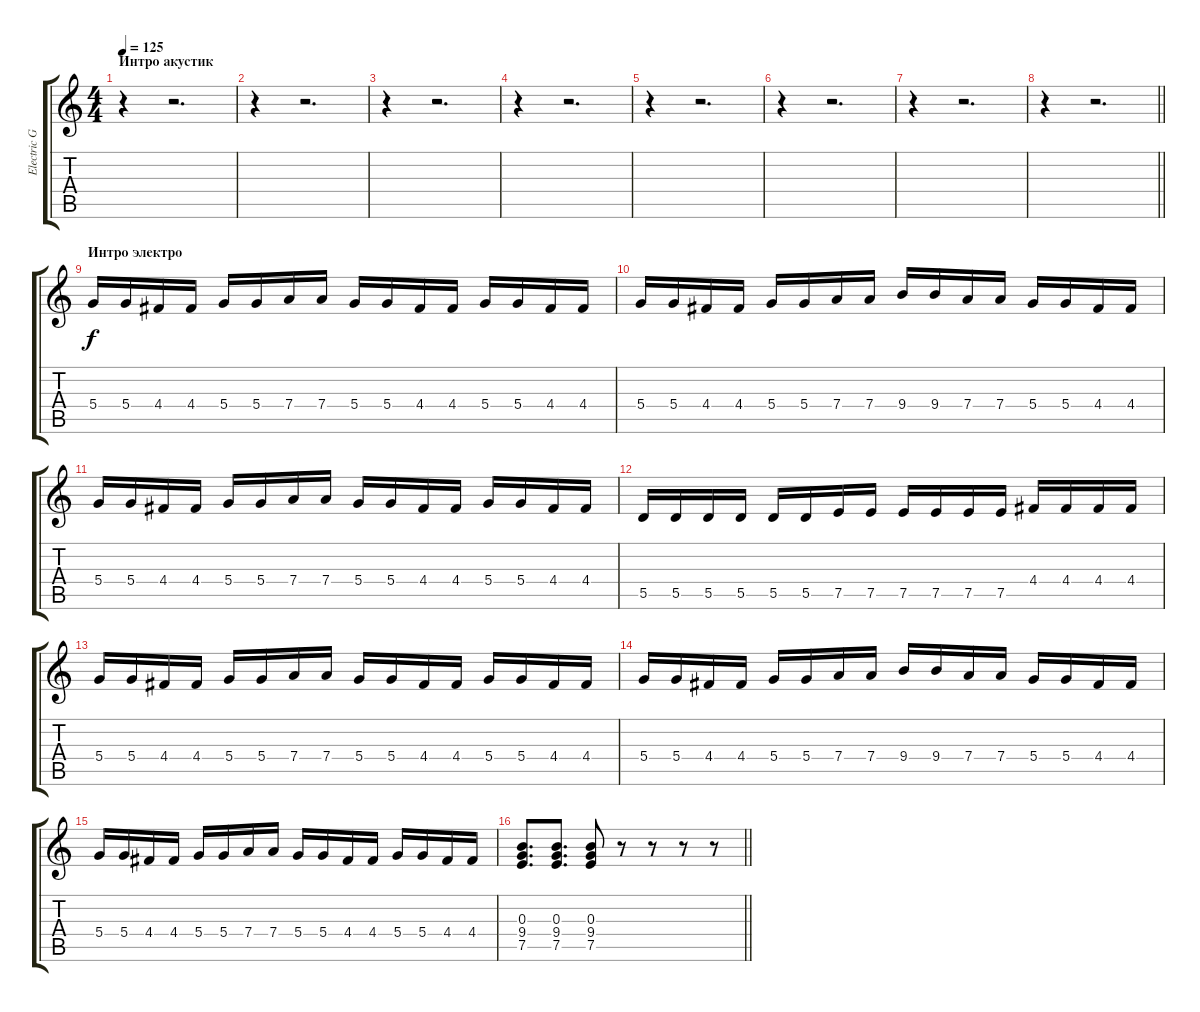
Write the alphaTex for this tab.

\track ("Electric Guitar" "Electric G") {instrument overdrivenguitar}
\staff {score tabs}
\tuning (E4 B3 G3 D3 A2 E2) {hide}
\ts (4 4)
\section ("" "Интро акустик")
\tempo 125
\clef g2
\ks c
r.4{dy f instrument overdrivenguitar} r.2{d} |
r.4 r.2{d} |
r.4 r.2{d} |
r.4 r.2{d} |
r.4 r.2{d} |
r.4 r.2{d} |
r.4 r.2{d} |
\barLineRight lightlight
r.4 r.2{d} |
\section ("" "Интро электро")
5.4.16 5.4.16 4.4.16 4.4.16 5.4.16 5.4.16 7.4.16 7.4.16 5.4.16 5.4.16 4.4.16 4.4.16 5.4.16 5.4.16 4.4.16 4.4.16 |
5.4.16 5.4.16 4.4.16 4.4.16 5.4.16 5.4.16 7.4.16 7.4.16 9.4.16 9.4.16 7.4.16 7.4.16 5.4.16 5.4.16 4.4.16 4.4.16 |
5.4.16 5.4.16 4.4.16 4.4.16 5.4.16 5.4.16 7.4.16 7.4.16 5.4.16 5.4.16 4.4.16 4.4.16 5.4.16 5.4.16 4.4.16 4.4.16 |
5.5.16 5.5.16 5.5.16 5.5.16 5.5.16 5.5.16 7.5.16 7.5.16 7.5.16 7.5.16 7.5.16 7.5.16 4.4.16 4.4.16 4.4.16 4.4.16 |
5.4.16 5.4.16 4.4.16 4.4.16 5.4.16 5.4.16 7.4.16 7.4.16 5.4.16 5.4.16 4.4.16 4.4.16 5.4.16 5.4.16 4.4.16 4.4.16 |
5.4.16 5.4.16 4.4.16 4.4.16 5.4.16 5.4.16 7.4.16 7.4.16 9.4.16 9.4.16 7.4.16 7.4.16 5.4.16 5.4.16 4.4.16 4.4.16 |
5.4.16 5.4.16 4.4.16 4.4.16 5.4.16 5.4.16 7.4.16 7.4.16 5.4.16 5.4.16 4.4.16 4.4.16 5.4.16 5.4.16 4.4.16 4.4.16 |
\barLineRight lightlight
(0.3 9.4 7.5).8{d} (0.3 9.4 7.5).8{d} (0.3 9.4 7.5).8 r.8 r.8 r.8 r.8
